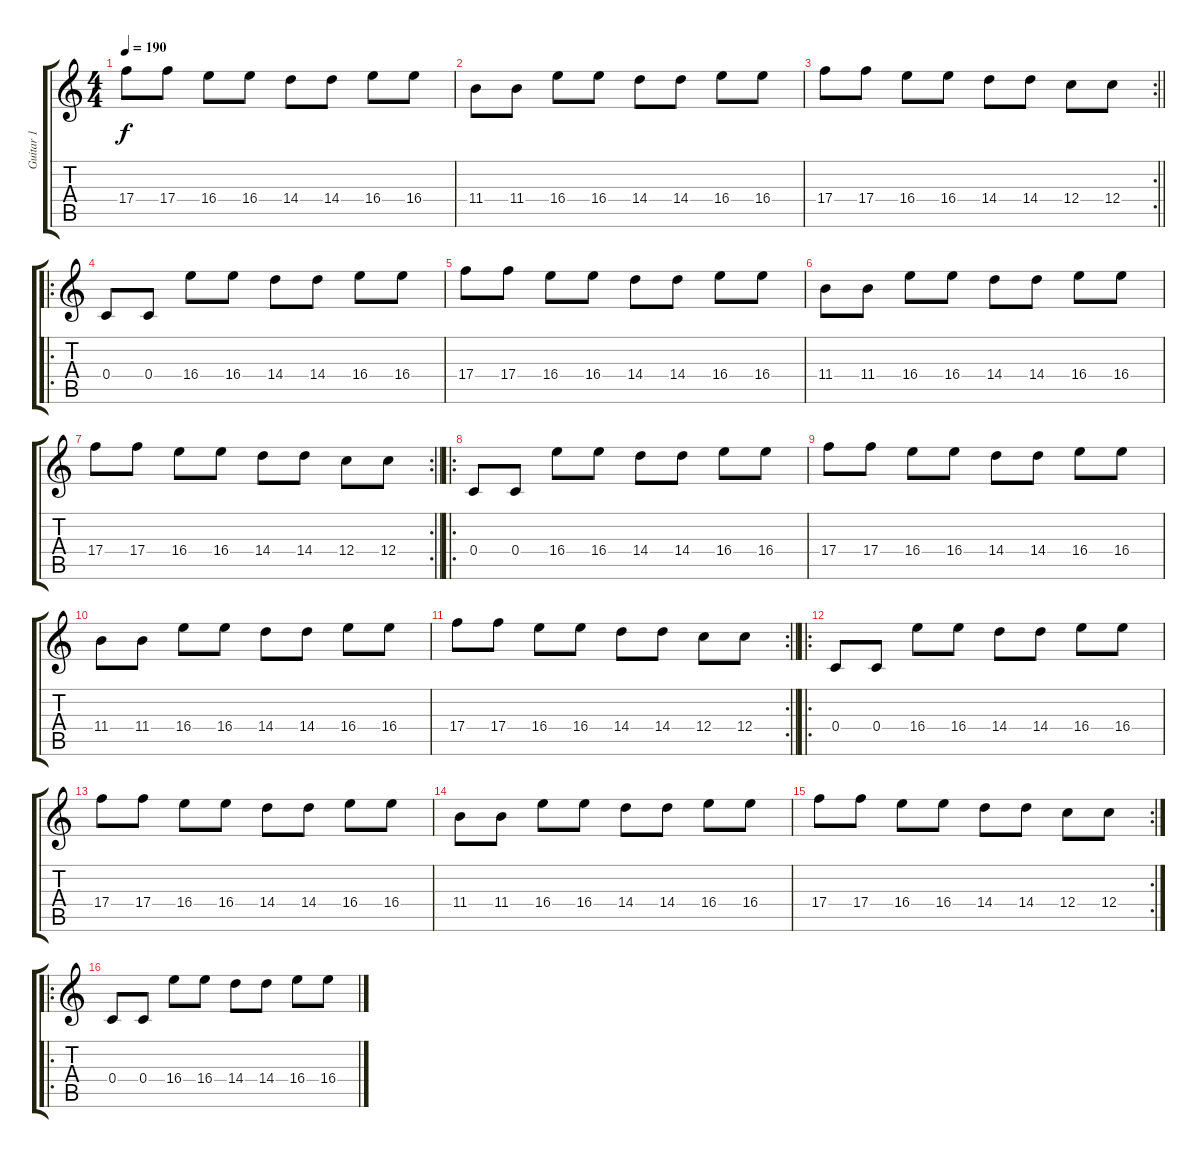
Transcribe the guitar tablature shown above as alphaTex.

\track ("Guitar 1" "Guitar 1") {instrument distortionguitar}
\staff {score tabs}
\tuning (D4 A3 F3 C3 G2 C2) {hide}
\ts (4 4)
\tempo 190
\clef g2
\ks c
17.4.8{dy f} 17.4.8 16.4.8 16.4.8 14.4.8 14.4.8 16.4.8 16.4.8 |
11.4.8 11.4.8 16.4.8 16.4.8 14.4.8 14.4.8 16.4.8 16.4.8 |
\rc 2
\barLineRight lightlight
17.4.8 17.4.8 16.4.8 16.4.8 14.4.8 14.4.8 12.4.8 12.4.8 |
\ro
0.4.8 0.4.8 16.4.8 16.4.8 14.4.8 14.4.8 16.4.8 16.4.8 |
17.4.8 17.4.8 16.4.8 16.4.8 14.4.8 14.4.8 16.4.8 16.4.8 |
11.4.8 11.4.8 16.4.8 16.4.8 14.4.8 14.4.8 16.4.8 16.4.8 |
\rc 2
\barLineRight lightlight
17.4.8 17.4.8 16.4.8 16.4.8 14.4.8 14.4.8 12.4.8 12.4.8 |
\ro
0.4.8 0.4.8 16.4.8 16.4.8 14.4.8 14.4.8 16.4.8 16.4.8 |
17.4.8 17.4.8 16.4.8 16.4.8 14.4.8 14.4.8 16.4.8 16.4.8 |
11.4.8 11.4.8 16.4.8 16.4.8 14.4.8 14.4.8 16.4.8 16.4.8 |
\rc 2
\barLineRight lightlight
17.4.8 17.4.8 16.4.8 16.4.8 14.4.8 14.4.8 12.4.8 12.4.8 |
\ro
0.4.8 0.4.8 16.4.8 16.4.8 14.4.8 14.4.8 16.4.8 16.4.8 |
17.4.8 17.4.8 16.4.8 16.4.8 14.4.8 14.4.8 16.4.8 16.4.8 |
11.4.8 11.4.8 16.4.8 16.4.8 14.4.8 14.4.8 16.4.8 16.4.8 |
\rc 2
17.4.8 17.4.8 16.4.8 16.4.8 14.4.8 14.4.8 12.4.8 12.4.8 |
\ro
0.4.8 0.4.8 16.4.8 16.4.8 14.4.8 14.4.8 16.4.8 16.4.8
